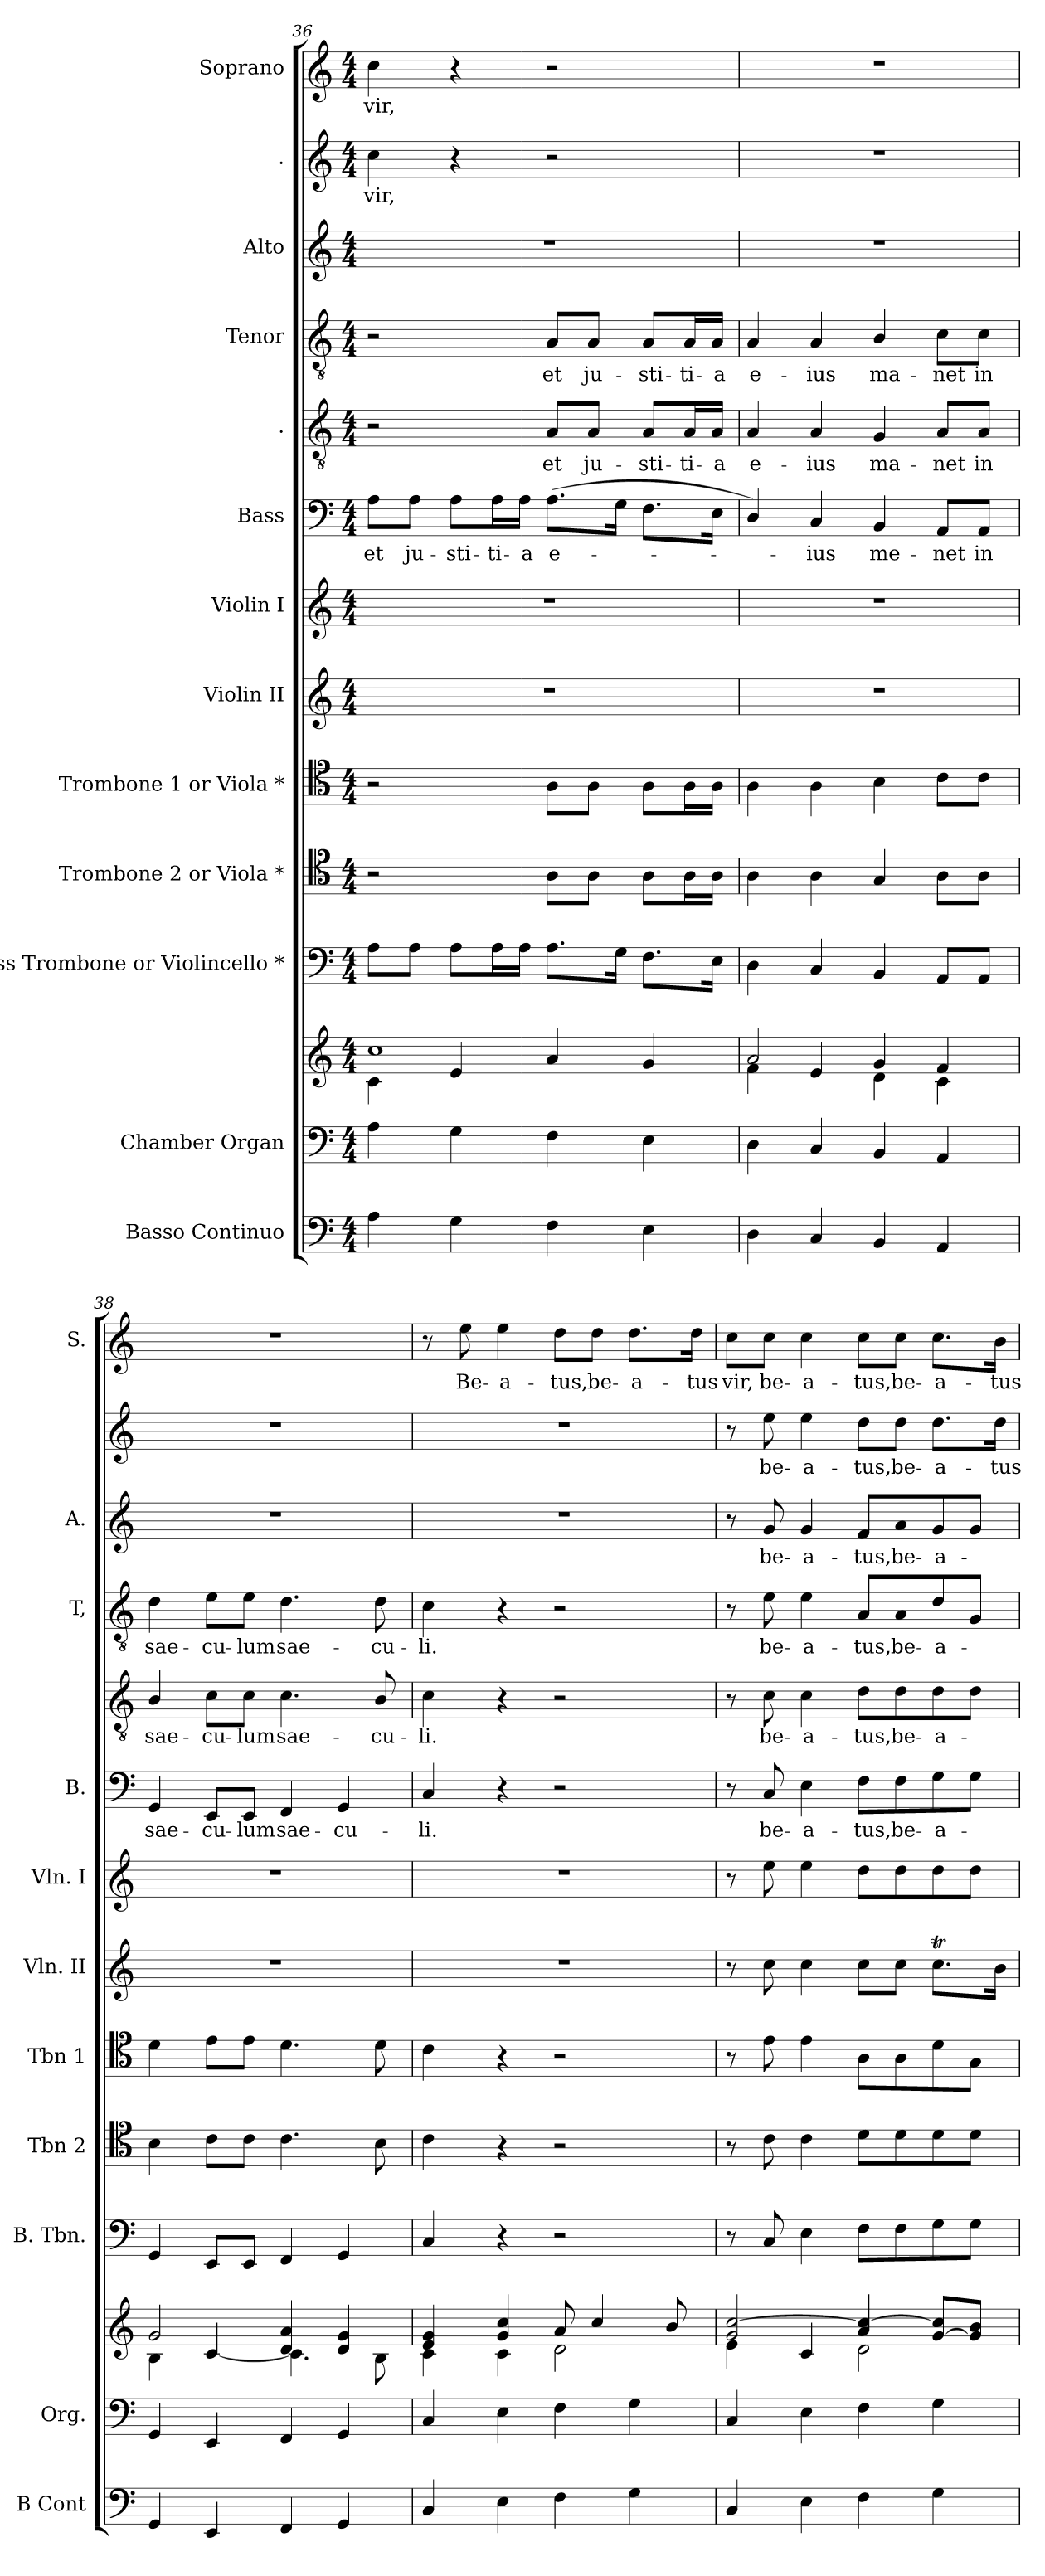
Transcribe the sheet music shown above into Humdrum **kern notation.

**kern	**kern	**kern	**kern	**kern	**kern	**kern	**kern	**kern	**text	**kern	**text	**kern	**text	**kern	**text	**kern	**text	**kern	**text
*part13	*part12	*part12	*part11	*part10	*part9	*part8	*part7	*part6	*part6	*part5	*part5	*part4	*part4	*part3	*part3	*part2	*part2	*part1	*part1
*staff14	*staff13	*staff12	*staff11	*staff10	*staff9	*staff8	*staff7	*staff6	*staff6	*staff5	*staff5	*staff4	*staff4	*staff3	*staff3	*staff2	*staff2	*staff1	*staff1
*I"Basso  Continuo	*I"Chamber  Organ	*	*I"Bass Trombone or Violincello *	*I"Trombone 2 or Viola *	*I"Trombone 1 or Viola *	*I"Violin II	*I"Violin I	*I"Bass	*	*I".	*	*I"Tenor	*	*I"Alto	*	*I".	*	*I"Soprano	*
*I'B Cont	*I'Org.	*	*I'B. Tbn.	*I'Tbn 2	*I'Tbn 1	*I'Vln. II	*I'Vln. I	*I'B.	*	*	*	*I'T,	*	*I'A.	*	*	*	*I'S.	*
!!LO:PB:g=z
*clefF4	*clefF4	*clefG2	*clefF4	*clefC4	*clefC4	*clefG2	*clefG2	*clefF4	*	*clefGv2	*	*clefGv2	*	*clefG2	*	*clefG2	*	*clefG2	*
*ITrd7c12	*	*	*	*	*	*	*	*	*	*ITrd7c12	*	*ITrd7c12	*	*	*	*	*	*	*
*k[]	*k[]	*k[]	*k[]	*k[]	*k[]	*k[]	*k[]	*k[]	*	*k[]	*	*k[]	*	*k[]	*	*k[]	*	*k[]	*
*M4/4	*M4/4	*M4/4	*M4/4	*M4/4	*M4/4	*M4/4	*M4/4	*M4/4	*	*M4/4	*	*M4/4	*	*M4/4	*	*M4/4	*	*M4/4	*
=36	=36	=36	=36	=36	=36	=36	=36	=36	=36	=36	=36	=36	=36	=36	=36	=36	=36	=36	=36
*	*	*^	*	*	*	*	*	*	*	*	*	*	*	*	*	*	*	*	*
!	!	!	!	!	!	!	!	!	!	!LO:LY:b	!	!	!	!	!	!	!	!LO:LY:b	!	!LO:LY:b
4AA\	4A\	1cc	4c\	8A\L	2r	2r	1r	1r	8A\L	et	2r	.	2r	.	1r	.	4cc\	vir,	4cc\	vir,
!	!	!	!	!	!	!	!	!	!	!LO:LY:b	!	!	!	!	!	!	!	!	!	!
.	.	.	.	8A\J	.	.	.	.	8A\J	ju-	.	.	.	.	.	.	.	.	.	.
!	!	!	!	!	!	!	!	!	!	!LO:LY:b	!	!	!	!	!	!	!	!	!	!
4GG\	4G\	.	4e/	8A\L	.	.	.	.	8A\L	-sti-	.	.	.	.	.	.	4r	.	4r	.
!	!	!	!	!	!	!	!	!	!	!LO:LY:b	!	!	!	!	!	!	!	!	!	!
.	.	.	.	16A\L	.	.	.	.	16A\L	-ti-	.	.	.	.	.	.	.	.	.	.
!	!	!	!	!	!	!	!	!	!	!LO:LY:b	!	!	!	!	!	!	!	!	!	!
.	.	.	.	16A\JJ	.	.	.	.	16A\JJ	-a	.	.	.	.	.	.	.	.	.	.
!	!	!	!	!	!	!	!	!	!	!LO:LY:b	!	!LO:LY:b	!	!LO:LY:b	!	!	!	!	!	!
4FF\	4F\	.	4a/	8.A\L	8A\L	8A\L	.	.	(>8.A\L	e-	8AA/L	et	8AA/L	et	.	.	2r	.	2r	.
!	!	!	!	!	!	!	!	!	!	!	!	!LO:LY:b	!	!LO:LY:b	!	!	!	!	!	!
.	.	.	.	.	8A\J	8A\J	.	.	.	.	8AA/J	ju-	8AA/J	ju-	.	.	.	.	.	.
.	.	.	.	16G\Jk	.	.	.	.	16G\Jk	.	.	.	.	.	.	.	.	.	.	.
!	!	!	!	!	!	!	!	!	!	!	!	!LO:LY:b	!	!LO:LY:b	!	!	!	!	!	!
4EE\	4E\	.	4g/	8.F\L	8A\L	8A\L	.	.	8.F\L	.	8AA/L	-sti-	8AA/L	-sti-	.	.	.	.	.	.
!	!	!	!	!	!	!	!	!	!	!	!	!LO:LY:b	!	!LO:LY:b	!	!	!	!	!	!
.	.	.	.	.	16A\L	16A\L	.	.	.	.	16AA/L	-ti-	16AA/L	-ti-	.	.	.	.	.	.
!	!	!	!	!	!	!	!	!	!	!	!	!LO:LY:b	!	!LO:LY:b	!	!	!	!	!	!
.	.	.	.	16E\Jk	16A\JJ	16A\JJ	.	.	16E\Jk	.	16AA/JJ	-a	16AA/JJ	-a	.	.	.	.	.	.
=37	=37	=37	=37	=37	=37	=37	=37	=37	=37	=37	=37	=37	=37	=37	=37	=37	=37	=37	=37	=37
!	!	!	!	!	!	!	!	!	!	!	!	!LO:LY:b	!	!LO:LY:b	!	!	!	!	!	!
4DD\	4D\	2a/	4f\	4D\	4A\	4A\	1r	1r	4D/)	.	4AA/	e-	4AA/	e-	1r	.	1r	.	1r	.
!	!	!	!	!	!	!	!	!	!	!LO:LY:b	!	!LO:LY:b	!	!LO:LY:b	!	!	!	!	!	!
4CC/	4C/	.	4e/	4C/	4A\	4A\	.	.	4C/	-ius	4AA/	-ius	4AA/	-ius	.	.	.	.	.	.
!	!	!	!	!	!	!	!	!	!	!LO:LY:b	!	!LO:LY:b	!	!LO:LY:b	!	!	!	!	!	!
4BBB/	4BB/	4g/	4d\	4BB/	4G/	4B\	.	.	4BB/	me-	4GG/	ma-	4BB/	ma-	.	.	.	.	.	.
!	!	!	!	!	!	!	!	!	!	!LO:LY:b	!	!LO:LY:b	!	!LO:LY:b	!	!	!	!	!	!
4AAA/	4AA/	4f/	4c\	8AA/L	8A\L	8c\L	.	.	8AA/L	-net	8AA/L	-net	8C\L	-net	.	.	.	.	.	.
!	!	!	!	!	!	!	!	!	!	!LO:LY:b	!	!LO:LY:b	!	!LO:LY:b	!	!	!	!	!	!
.	.	.	.	8AA/J	8A\J	8c\J	.	.	8AA/J	in	8AA/J	in	8C\J	in	.	.	.	.	.	.
=38	=38	=38	=38	=38	=38	=38	=38	=38	=38	=38	=38	=38	=38	=38	=38	=38	=38	=38	=38	=38
!	!	!	!	!	!	!	!	!	!	!LO:LY:b	!	!LO:LY:b	!	!LO:LY:b	!	!	!	!	!	!
4GGG/	4GG/	2g/	4B\	4GG/	4B\	4d\	1r	1r	4GG/	sae-	4BB/	sae-	4D\	sae-	1r	.	1r	.	1r	.
!	!	!	!	!	!	!	!	!	!	!LO:LY:b	!	!LO:LY:b	!	!LO:LY:b	!	!	!	!	!	!
4EEE/	4EE/	.	[4c/	8EE/L	8c\L	8e\L	.	.	8EE/L	-cu-	8C\L	-cu-	8E\L	-cu-	.	.	.	.	.	.
!	!	!	!	!	!	!	!	!	!	!LO:LY:b	!	!LO:LY:b	!	!LO:LY:b	!	!	!	!	!	!
.	.	.	.	8EE/J	8c\J	8e\J	.	.	8EE/J	-lum	8C\J	-lum	8E\J	-lum	.	.	.	.	.	.
!	!	!	!	!	!	!	!	!	!	!LO:LY:b	!	!LO:LY:b	!	!LO:LY:b	!	!	!	!	!	!
4FFF/	4FF/	4d/ 4a/	4.c\]	4FF/	4.c\	4.d\	.	.	4FF/	sae-	4.C\	sae-	4.D\	sae-	.	.	.	.	.	.
!	!	!	!	!	!	!	!	!	!	!LO:LY:b	!	!	!	!	!	!	!	!	!	!
4GGG/	4GG/	4d/ 4g/	.	4GG/	.	.	.	.	4GG/	-cu-	.	.	.	.	.	.	.	.	.	.
!	!	!	!	!	!	!	!	!	!	!	!	!LO:LY:b	!	!LO:LY:b	!	!	!	!	!	!
.	.	.	8B\	.	8B\	8d\	.	.	.	.	8BB/	-cu-	8D\	-cu-	.	.	.	.	.	.
=39	=39	=39	=39	=39	=39	=39	=39	=39	=39	=39	=39	=39	=39	=39	=39	=39	=39	=39	=39	=39
!	!	!	!	!	!	!	!	!	!	!LO:LY:b	!	!LO:LY:b	!	!LO:LY:b	!	!	!	!	!	!
4CC/	4C/	4e/ 4g/	4c\	4C/	4c\	4c\	1r	1r	4C/	-li.	4C\	-li.	4C\	-li.	1r	.	1r	.	8r	.
!	!	!	!	!	!	!	!	!	!	!	!	!	!	!	!	!	!	!	!	!LO:LY:b
.	.	.	.	.	.	.	.	.	.	.	.	.	.	.	.	.	.	.	8ee\	Be-
!	!	!	!	!	!	!	!	!	!	!	!	!	!	!	!	!	!	!	!	!LO:LY:b
4EE\	4E\	4g/ 4cc/	4c\	4r	4r	4r	.	.	4r	.	4r	.	4r	.	.	.	.	.	4ee\	-a-
!	!	!	!	!	!	!	!	!	!	!	!	!	!	!	!	!	!	!	!	!LO:LY:b
4FF\	4F\	8a/	2d\	2r	2r	2r	.	.	2r	.	2r	.	2r	.	.	.	.	.	8dd\L	-tus,
!	!	!	!	!	!	!	!	!	!	!	!	!	!	!	!	!	!	!	!	!LO:LY:b
.	.	4cc/	.	.	.	.	.	.	.	.	.	.	.	.	.	.	.	.	8dd\J	be-
!	!	!	!	!	!	!	!	!	!	!	!	!	!	!	!	!	!	!	!	!LO:LY:b
4GG\	4G\	.	.	.	.	.	.	.	.	.	.	.	.	.	.	.	.	.	8.dd\L	-a-
.	.	8b/	.	.	.	.	.	.	.	.	.	.	.	.	.	.	.	.	.	.
!	!	!	!	!	!	!	!	!	!	!	!	!	!	!	!	!	!	!	!	!LO:LY:b
.	.	.	.	.	.	.	.	.	.	.	.	.	.	.	.	.	.	.	16dd\Jk	-tus
!!LO:PB:g=z
=40	=40	=40	=40	=40	=40	=40	=40	=40	=40	=40	=40	=40	=40	=40	=40	=40	=40	=40	=40	=40
!	!	!	!	!	!	!	!	!	!	!	!	!	!	!	!	!	!	!	!	!LO:LY:b
4CC/	4C/	2g/ [2cc/	4e\	8r	8r	8r	8r	8r	8r	.	8r	.	8r	.	8r	.	8r	.	8cc\L	vir,
!	!	!	!	!	!	!	!	!	!	!LO:LY:b	!	!LO:LY:b	!	!LO:LY:b	!	!LO:LY:b	!	!LO:LY:b	!	!LO:LY:b
.	.	.	.	8C/	8c\	8e\	8cc\	8ee\	8C/	be-	8C\	be-	8E\	be-	8g/	be-	8ee\	be-	8cc\J	be-
!	!	!	!	!	!	!	!	!	!	!LO:LY:b	!	!LO:LY:b	!	!LO:LY:b	!	!LO:LY:b	!	!LO:LY:b	!	!LO:LY:b
4EE\	4E\	.	4c/	4E\	4c\	4e\	4cc\	4ee\	4E\	-a-	4C\	-a-	4E\	-a-	4g/	-a-	4ee\	-a-	4cc\	-a-
!	!	!	!	!	!	!	!	!	!	!LO:LY:b	!	!LO:LY:b	!	!LO:LY:b	!	!LO:LY:b	!	!LO:LY:b	!	!LO:LY:b
4FF\	4F\	4a/ 4cc/_	2d\	8F\L	8d\L	8A\L	8cc\L	8dd\L	8F\L	-tus,	8D\L	-tus,	8AA/L	-tus,	8f/L	-tus,	8dd\L	-tus,	8cc\L	-tus,
!	!	!	!	!	!	!	!	!	!	!LO:LY:b	!	!LO:LY:b	!	!LO:LY:b	!	!LO:LY:b	!	!LO:LY:b	!	!LO:LY:b
.	.	.	.	8F\	8d\	8A\	8cc\J	8dd\	8F\	be-	8D\	be-	8AA/	be-	8a/	be-	8dd\J	be-	8cc\J	be-
!	!	!	!	!	!	!	!	!	!	!LO:LY:b	!	!LO:LY:b	!	!LO:LY:b	!	!LO:LY:b	!	!LO:LY:b	!	!LO:LY:b
4GG\	4G\	[8g/ 8cc/]L	.	8G\	8d\	8d\	8.ccT\L	8dd\	8G\	-a-	8D\	-a-	8D/	-a-	8g/	-a-	8.dd\L	-a-	8.cc\L	-a-
.	.	8g/] 8b/J	.	8G\J	8d\J	8G\J	.	8dd\J	8G\J	.	8D\J	.	8GG/J	.	8g/J	.	.	.	.	.
!	!	!	!	!	!	!	!	!	!	!	!	!	!	!	!	!	!	!LO:LY:b	!	!LO:LY:b
.	.	.	.	.	.	.	16b\Jk	.	.	.	.	.	.	.	.	.	16dd\Jk	-tus	16b\Jk	-tus
*	*	*v	*v	*	*	*	*	*	*	*	*	*	*	*	*	*	*	*	*	*
=	=	=	=	=	=	=	=	=	=	=	=	=	=	=	=	=	=	=	=
*-	*-	*-	*-	*-	*-	*-	*-	*-	*-	*-	*-	*-	*-	*-	*-	*-	*-	*-	*-
